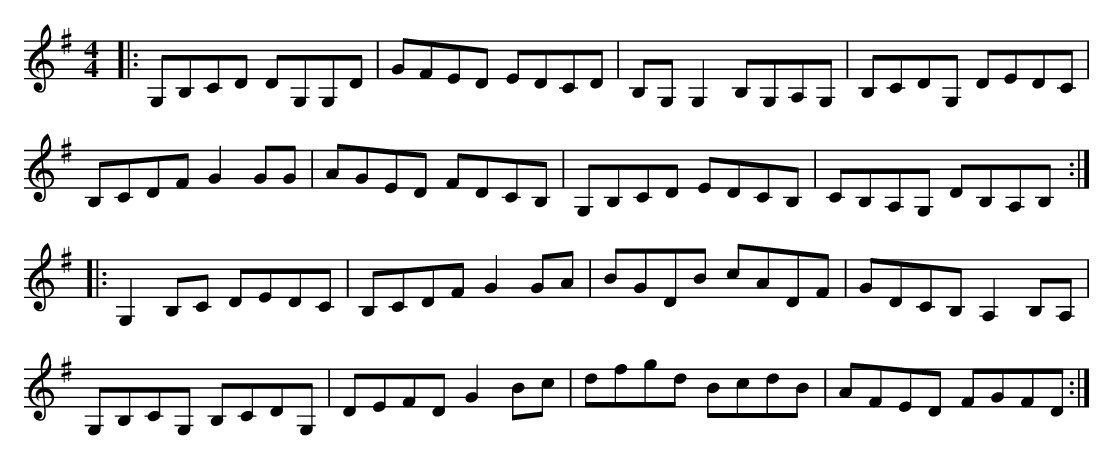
X:1
M:4/4
K:G
|: G,B,CD DG,G,D|GFED EDCD| B,G, G,2 B,G,A,G,|B,CDG, DEDC|
 B,CDF G2 GG|AGED FDCB,| G,B,CD EDCB,|CB,A,G, DB,A,B,:|
|: G,2 B,C DEDC|B,CDF G2 GA| BGDB cADF|GDCB, A,2 B,A,|
 G,B,CG, B,CDG,|DEFD G2 Bc| dfgd BcdB|AFED FGFD:|
